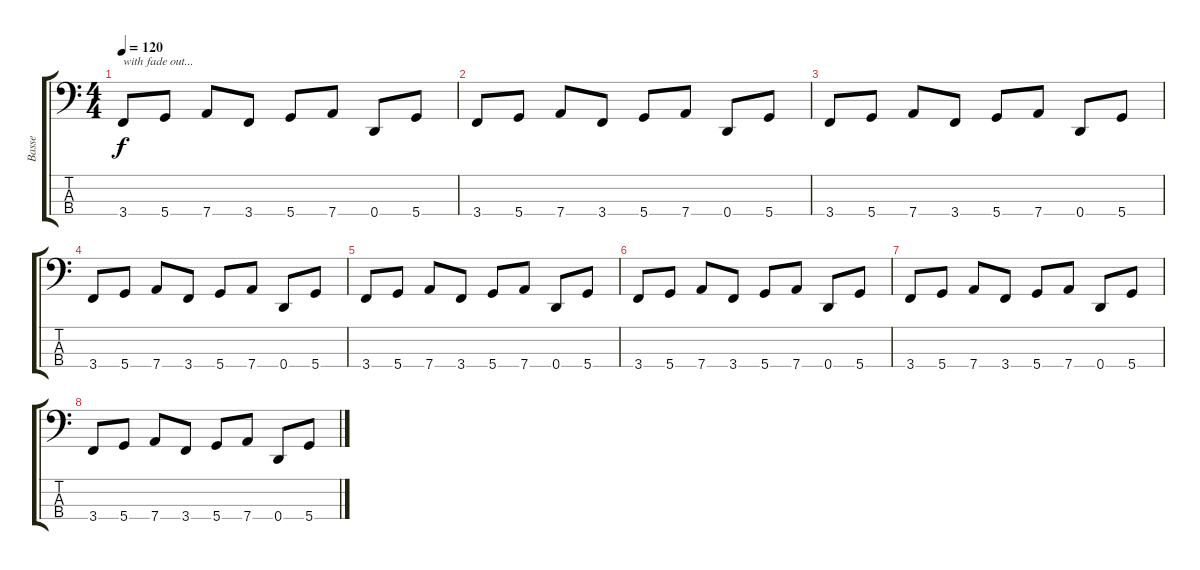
\track ("Basse" "Basse") {instrument electricbasspick}
\staff {score tabs}
\tuning (G2 D2 A1 D1) {hide}
\ts (4 4)
\tempo 120
\clef f4
\ks c
3.4.8{txt "with fade out..." dy f} 5.4.8 7.4.8 3.4.8 5.4.8 7.4.8 0.4.8 5.4.8 |
3.4.8 5.4.8 7.4.8 3.4.8 5.4.8 7.4.8 0.4.8 5.4.8 |
3.4.8 5.4.8 7.4.8 3.4.8 5.4.8 7.4.8 0.4.8 5.4.8 |
3.4.8 5.4.8 7.4.8 3.4.8 5.4.8 7.4.8 0.4.8 5.4.8 |
3.4.8 5.4.8 7.4.8 3.4.8 5.4.8 7.4.8 0.4.8 5.4.8 |
3.4.8 5.4.8 7.4.8 3.4.8 5.4.8 7.4.8 0.4.8 5.4.8 |
3.4.8 5.4.8 7.4.8 3.4.8 5.4.8 7.4.8 0.4.8 5.4.8 |
3.4.8 5.4.8 7.4.8 3.4.8 5.4.8 7.4.8 0.4.8 5.4.8
